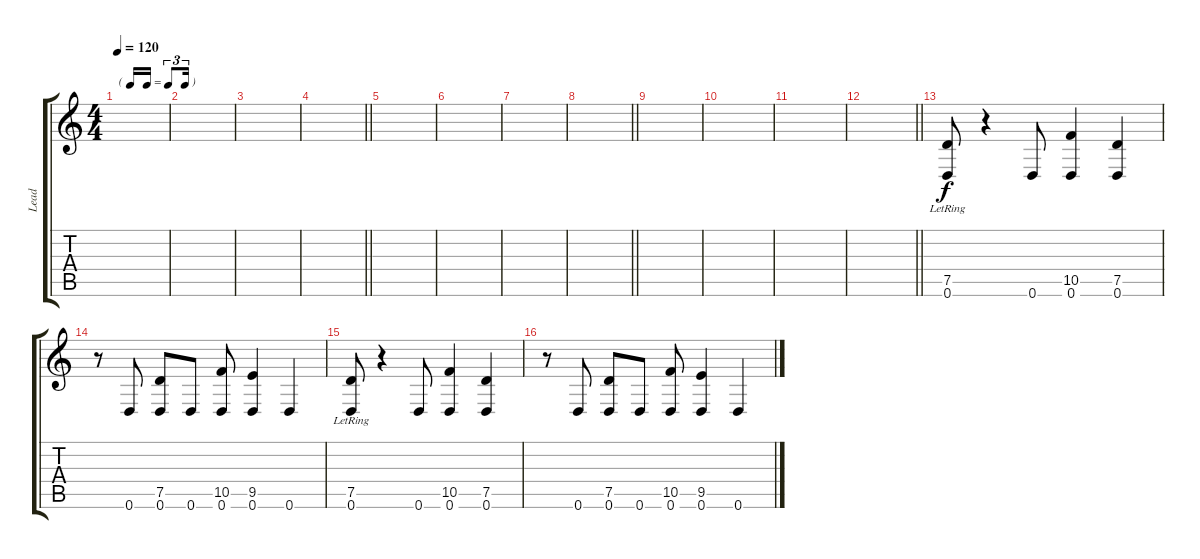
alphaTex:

\track ("Lead" "Lead") {instrument electricguitarclean}
\staff {score tabs}
\tuning (D4 A3 F3 C3 G2 D2) {hide}
\ts (4 4)
\tf triplet16th
\tempo 120
\clef g2
\ks c
|
|
|
\barLineRight lightlight
|
|
|
|
\barLineRight lightlight
|
|
|
|
\barLineRight lightlight
|
(7.5{lr} 0.6{lr}).8 r.4 0.6.8 (10.5 0.6).4 (7.5 0.6).4 |
r.8 0.6.8 (7.5 0.6).8 0.6.8 (10.5 0.6).8 (9.5 0.6).4 0.6.4 |
(7.5{lr} 0.6{lr}).8 r.4 0.6.8 (10.5 0.6).4 (7.5 0.6).4 |
r.8 0.6.8 (7.5 0.6).8 0.6.8 (10.5 0.6).8 (9.5 0.6).4 0.6.4
